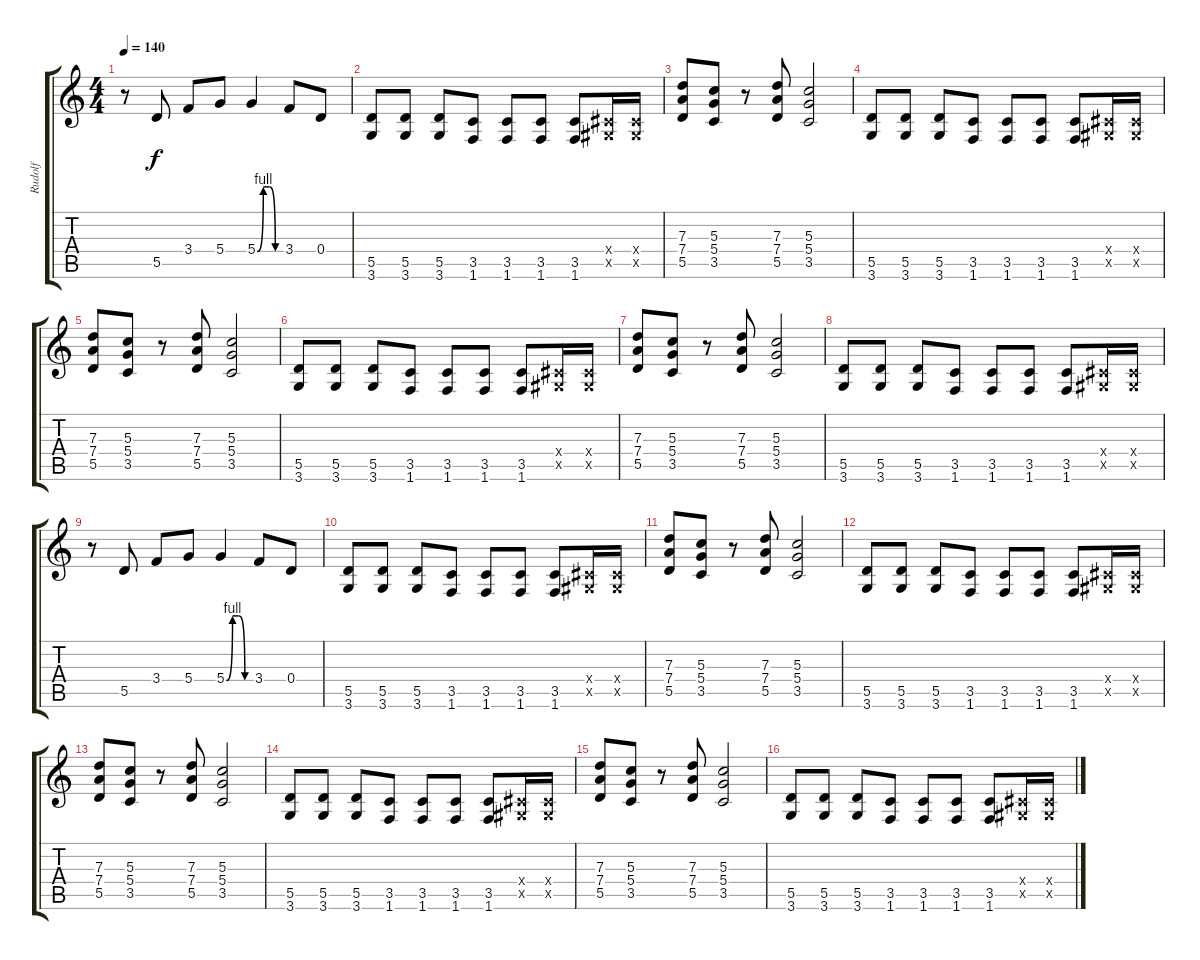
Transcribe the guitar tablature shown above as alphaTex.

\track ("Rudolf" "Rudolf") {instrument overdrivenguitar}
\staff {score tabs}
\tuning (E4 B3 G3 D3 A2 E2) {hide}
\ts (4 4)
\tempo 140
\clef g2
\ks c
r.8{dy f instrument overdrivenguitar} 5.5.8 3.4.8 5.4.8 5.4{be (custom 0 0 15 4 30 4 45 0 60 0)}.4 3.4.8 0.4.8 |
(5.5 3.6).8 (5.5 3.6).8 (5.5 3.6).8 (3.5 1.6).8 (3.5 1.6).8 (3.5 1.6).8 (3.5 1.6).8 (-1.4{x} -1.5{x}).16 (-1.4{x} -1.5{x}).16 |
(7.3 7.4 5.5).8 (5.3 5.4 3.5).8 r.8 (7.3 7.4 5.5).8 (5.3 5.4 3.5).2 |
(5.5 3.6).8 (5.5 3.6).8 (5.5 3.6).8 (3.5 1.6).8 (3.5 1.6).8 (3.5 1.6).8 (3.5 1.6).8 (-1.4{x} -1.5{x}).16 (-1.4{x} -1.5{x}).16 |
(7.3 7.4 5.5).8 (5.3 5.4 3.5).8 r.8 (7.3 7.4 5.5).8 (5.3 5.4 3.5).2 |
(5.5 3.6).8 (5.5 3.6).8 (5.5 3.6).8 (3.5 1.6).8 (3.5 1.6).8 (3.5 1.6).8 (3.5 1.6).8 (-1.4{x} -1.5{x}).16 (-1.4{x} -1.5{x}).16 |
(7.3 7.4 5.5).8 (5.3 5.4 3.5).8 r.8 (7.3 7.4 5.5).8 (5.3 5.4 3.5).2 |
(5.5 3.6).8 (5.5 3.6).8 (5.5 3.6).8 (3.5 1.6).8 (3.5 1.6).8 (3.5 1.6).8 (3.5 1.6).8 (-1.4{x} -1.5{x}).16 (-1.4{x} -1.5{x}).16 |
r.8 5.5.8 3.4.8 5.4.8 5.4{be (custom 0 0 15 4 30 4 45 0 60 0)}.4 3.4.8 0.4.8 |
(5.5 3.6).8 (5.5 3.6).8 (5.5 3.6).8 (3.5 1.6).8 (3.5 1.6).8 (3.5 1.6).8 (3.5 1.6).8 (-1.4{x} -1.5{x}).16 (-1.4{x} -1.5{x}).16 |
(7.3 7.4 5.5).8 (5.3 5.4 3.5).8 r.8 (7.3 7.4 5.5).8 (5.3 5.4 3.5).2 |
(5.5 3.6).8 (5.5 3.6).8 (5.5 3.6).8 (3.5 1.6).8 (3.5 1.6).8 (3.5 1.6).8 (3.5 1.6).8 (-1.4{x} -1.5{x}).16 (-1.4{x} -1.5{x}).16 |
(7.3 7.4 5.5).8 (5.3 5.4 3.5).8 r.8 (7.3 7.4 5.5).8 (5.3 5.4 3.5).2 |
(5.5 3.6).8 (5.5 3.6).8 (5.5 3.6).8 (3.5 1.6).8 (3.5 1.6).8 (3.5 1.6).8 (3.5 1.6).8 (-1.4{x} -1.5{x}).16 (-1.4{x} -1.5{x}).16 |
(7.3 7.4 5.5).8 (5.3 5.4 3.5).8 r.8 (7.3 7.4 5.5).8 (5.3 5.4 3.5).2 |
(5.5 3.6).8 (5.5 3.6).8 (5.5 3.6).8 (3.5 1.6).8 (3.5 1.6).8 (3.5 1.6).8 (3.5 1.6).8 (-1.4{x} -1.5{x}).16 (-1.4{x} -1.5{x}).16
